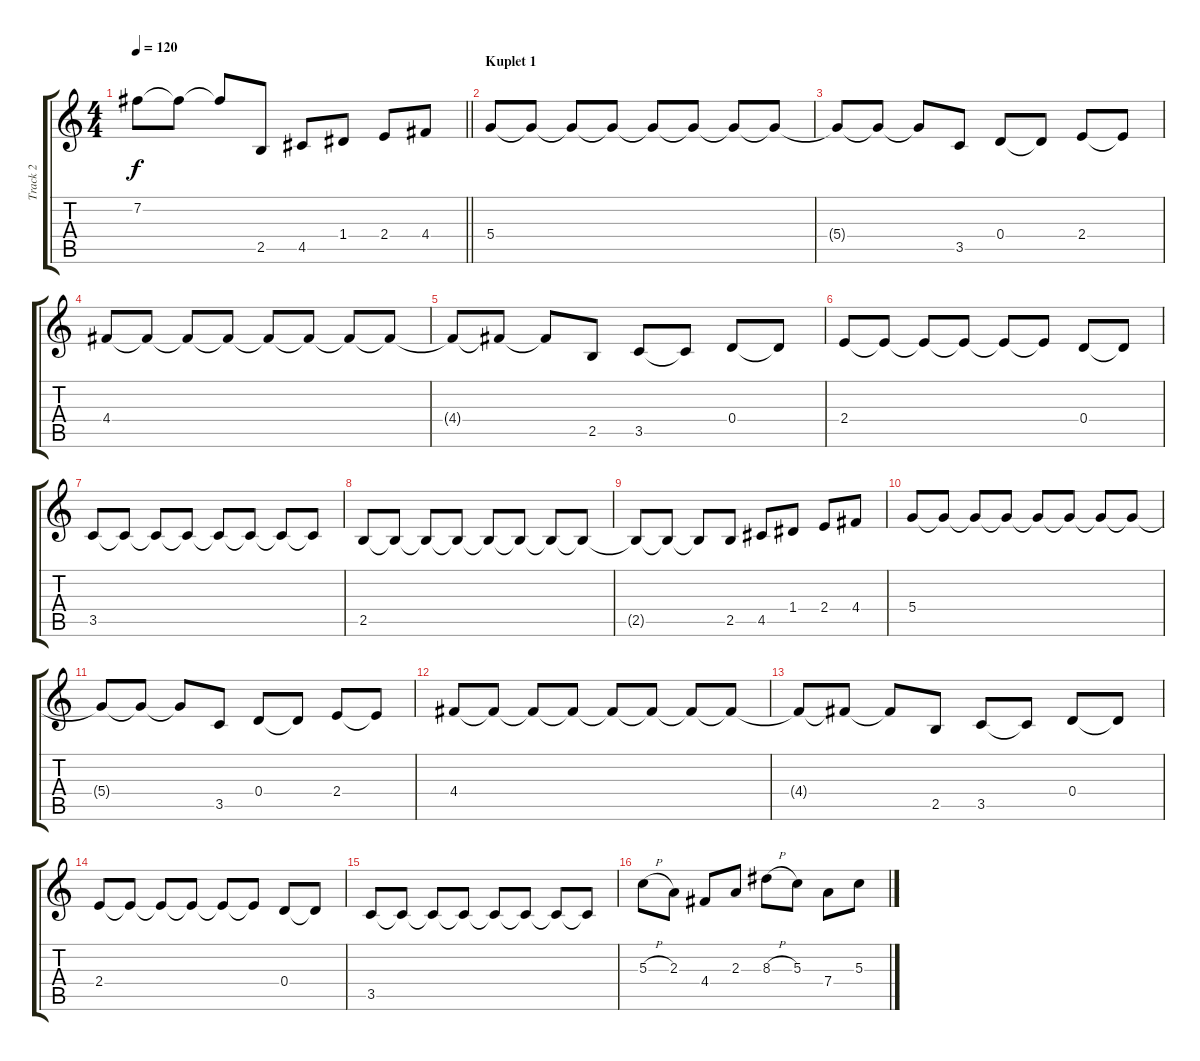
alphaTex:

\track ("Track 2" "Track 2") {instrument acousticguitarsteel}
\staff {score tabs}
\tuning (E4 B3 G3 D3 A2 E2) {hide}
\ts (4 4)
\tempo 120
\clef g2
\barLineRight lightlight
\ks c
7.2{t}.8{dy f} 7.2{t}.8 7.2{t}.8 2.5.8 4.5.8 1.4.8 2.4.8 4.4.8 |
\section ("" "Kuplet 1")
5.4.8 5.4{t}.8 5.4{t}.8 5.4{t}.8 5.4{t}.8 5.4{t}.8 5.4{t}.8 5.4{t}.8 |
5.4{t}.8 5.4{t}.8 5.4{t}.8 3.5.8 0.4.8 0.4{t}.8 2.4.8 2.4{t}.8 |
4.4.8 4.4{t}.8 4.4{t}.8 4.4{t}.8 4.4{t}.8 4.4{t}.8 4.4{t}.8 4.4{t}.8 |
4.4{t}.8 4.4{t}.8 4.4{t}.8 2.5.8 3.5.8 3.5{t}.8 0.4.8 0.4{t}.8 |
2.4.8 2.4{t}.8 2.4{t}.8 2.4{t}.8 2.4{t}.8 2.4{t}.8 0.4.8 0.4{t}.8 |
3.5.8 3.5{t}.8 3.5{t}.8 3.5{t}.8 3.5{t}.8 3.5{t}.8 3.5{t}.8 3.5{t}.8 |
2.5.8 2.5{t}.8 2.5{t}.8 2.5{t}.8 2.5{t}.8 2.5{t}.8 2.5{t}.8 2.5{t}.8 |
2.5{t}.8 2.5{t}.8 2.5{t}.8 2.5.8 4.5.8 1.4.8 2.4.8 4.4.8 |
5.4.8 5.4{t}.8 5.4{t}.8 5.4{t}.8 5.4{t}.8 5.4{t}.8 5.4{t}.8 5.4{t}.8 |
5.4{t}.8 5.4{t}.8 5.4{t}.8 3.5.8 0.4.8 0.4{t}.8 2.4.8 2.4{t}.8 |
4.4.8 4.4{t}.8 4.4{t}.8 4.4{t}.8 4.4{t}.8 4.4{t}.8 4.4{t}.8 4.4{t}.8 |
4.4{t}.8 4.4{t}.8 4.4{t}.8 2.5.8 3.5.8 3.5{t}.8 0.4.8 0.4{t}.8 |
2.4.8 2.4{t}.8 2.4{t}.8 2.4{t}.8 2.4{t}.8 2.4{t}.8 0.4.8 0.4{t}.8 |
3.5.8 3.5{t}.8 3.5{t}.8 3.5{t}.8 3.5{t}.8 3.5{t}.8 3.5{t}.8 3.5{t}.8 |
5.3{h}.8 2.3.8 4.4.8 2.3.8 8.3{h}.8 5.3.8 7.4.8 5.3.8
